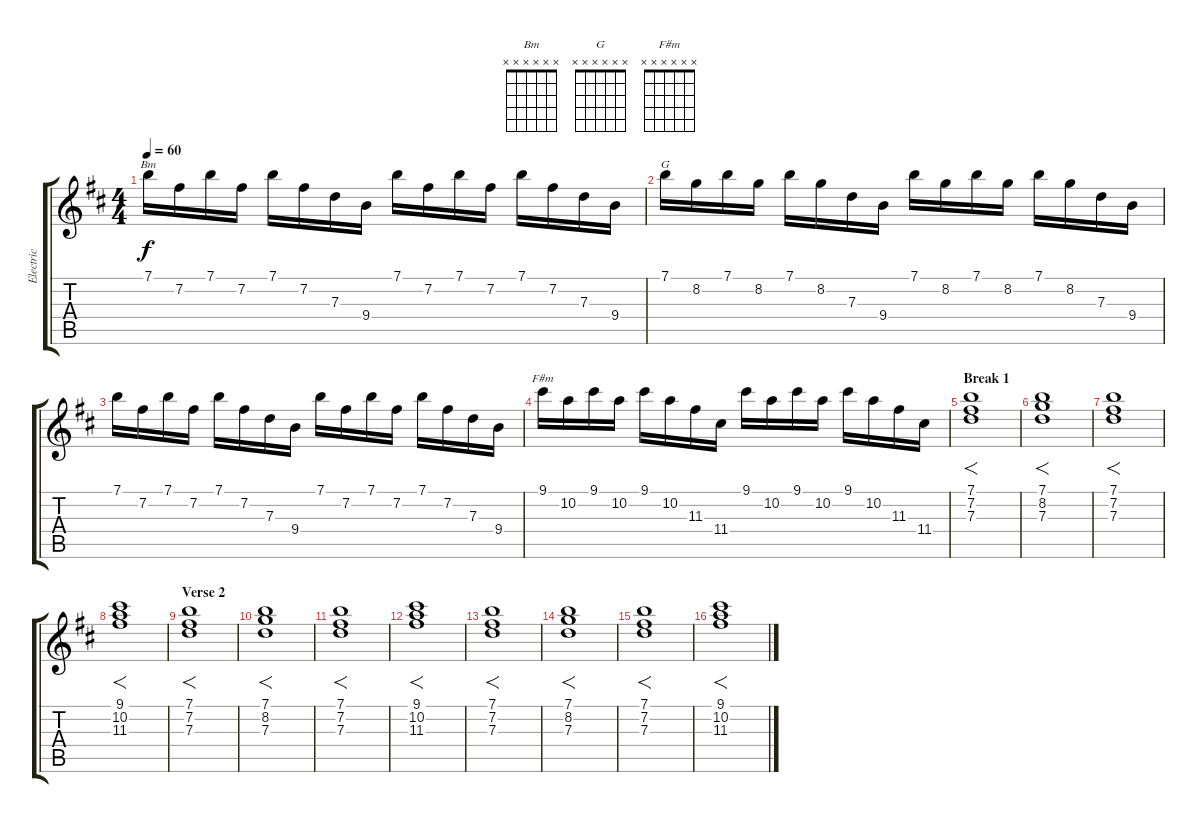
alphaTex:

\track ("Electric" "Electric") {instrument distortionguitar}
\staff {score tabs}
\tuning (E4 B3 G3 D3 A2 E2) {hide}
\chord ("Bm" x x x x x x)
\chord ("G" x x x x x x)
\chord ("F#m" x x x x x x)
\ts (4 4)
\tempo 60
\clef g2
\ks bminor
7.1.16{ch "Bm" dy f} 7.2.16 7.1.16 7.2.16 7.1.16 7.2.16 7.3.16 9.4.16 7.1.16 7.2.16 7.1.16 7.2.16 7.1.16 7.2.16 7.3.16 9.4.16 |
7.1.16{ch "G"} 8.2.16 7.1.16 8.2.16 7.1.16 8.2.16 7.3.16 9.4.16 7.1.16 8.2.16 7.1.16 8.2.16 7.1.16 8.2.16 7.3.16 9.4.16 |
7.1.16 7.2.16 7.1.16 7.2.16 7.1.16 7.2.16 7.3.16 9.4.16 7.1.16 7.2.16 7.1.16 7.2.16 7.1.16 7.2.16 7.3.16 9.4.16 |
9.1.16{ch "F#m"} 10.2.16 9.1.16 10.2.16 9.1.16 10.2.16 11.3.16 11.4.16 9.1.16 10.2.16 9.1.16 10.2.16 9.1.16 10.2.16 11.3.16 11.4.16 |
\section ("" "Break 1")
(7.1 7.2 7.3).1{f} |
(7.1 8.2 7.3).1{f} |
(7.1 7.2 7.3).1{f} |
(9.1 10.2 11.3).1{f} |
\section ("" "Verse 2")
(7.1 7.2 7.3).1{f} |
(7.1 8.2 7.3).1{f} |
(7.1 7.2 7.3).1{f} |
(9.1 10.2 11.3).1{f} |
(7.1 7.2 7.3).1{f} |
(7.1 8.2 7.3).1{f} |
(7.1 7.2 7.3).1{f} |
(9.1 10.2 11.3).1{f}
